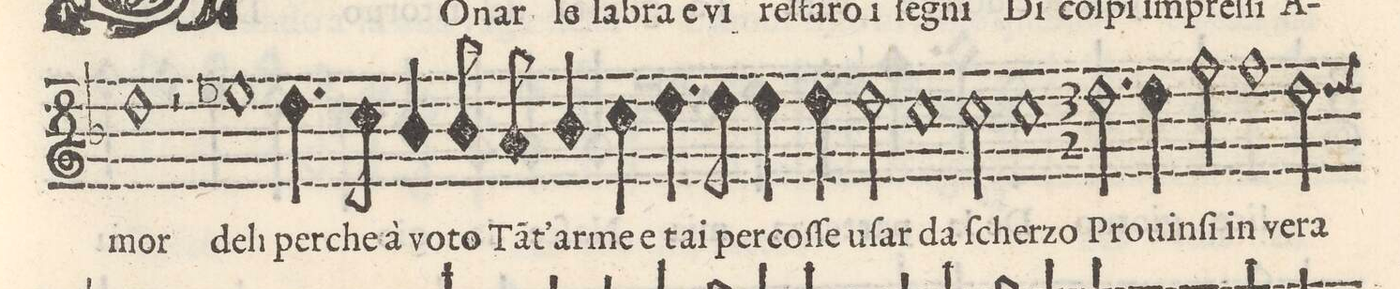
**kern	**text
*I"CANTO	*
*clefG2	*
*k[b-]	*
*met(c)	*
*M4/4	*
1dd	-mor
=84-	=84-
2r	.
1ee-X\	deh
=85-	=85-
4.dd\	per-
8cc\	-che a
=86-	=86-
4b-ny/	vo-
8b-/	-to
8a/	Tat'
4b-/	ar-
4cc\	-me
=87-	=87-
4.dd\	e tai
8dd\	per-
4dd\	-coſ-
4dd\	-ſe
=88-	=88-
2dd\	uſar
1cc\	da
=89-	=89-
2cc\	ſcher-
=90-	=90-
1cc	-zo
=91-	=91-
*M3/2	*
2.dd\	Pro-
4dd\	-vin-
2ffny\	-ſi
=92-	=92-
1ff	in ve-
2dd\	-ra
=93-	=93-
*-	*-
